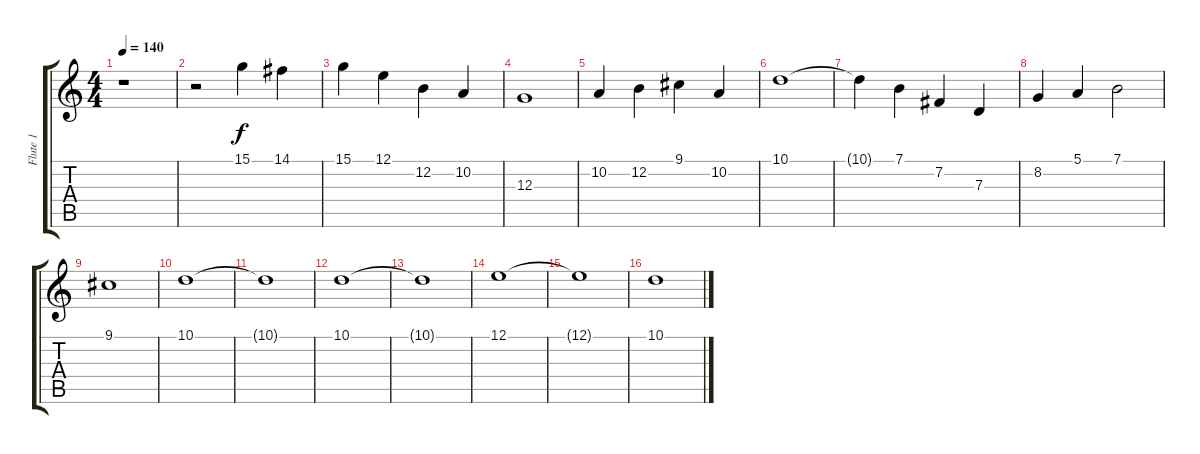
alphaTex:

\track ("Flute 1" "Flute 1") {instrument flute}
\staff {score tabs}
\tuning (E4 B3 G3 D3 A2 E2) {hide}
\ts (4 4)
\tempo 140
\clef g2
\ks c
r.1{dy f} |
r.2 15.1.4 14.1.4 |
15.1.4 12.1.4 12.2.4 10.2.4 |
12.3.1 |
10.2.4 12.2.4 9.1.4 10.2.4 |
10.1.1 |
10.1{t}.4 7.1.4 7.2.4 7.3.4 |
8.2.4 5.1.4 7.1.2 |
9.1.1 |
10.1.1{volume 11} |
10.1{t}.1 |
10.1.1 |
10.1{t}.1 |
12.1.1 |
12.1{t}.1 |
10.1.1
